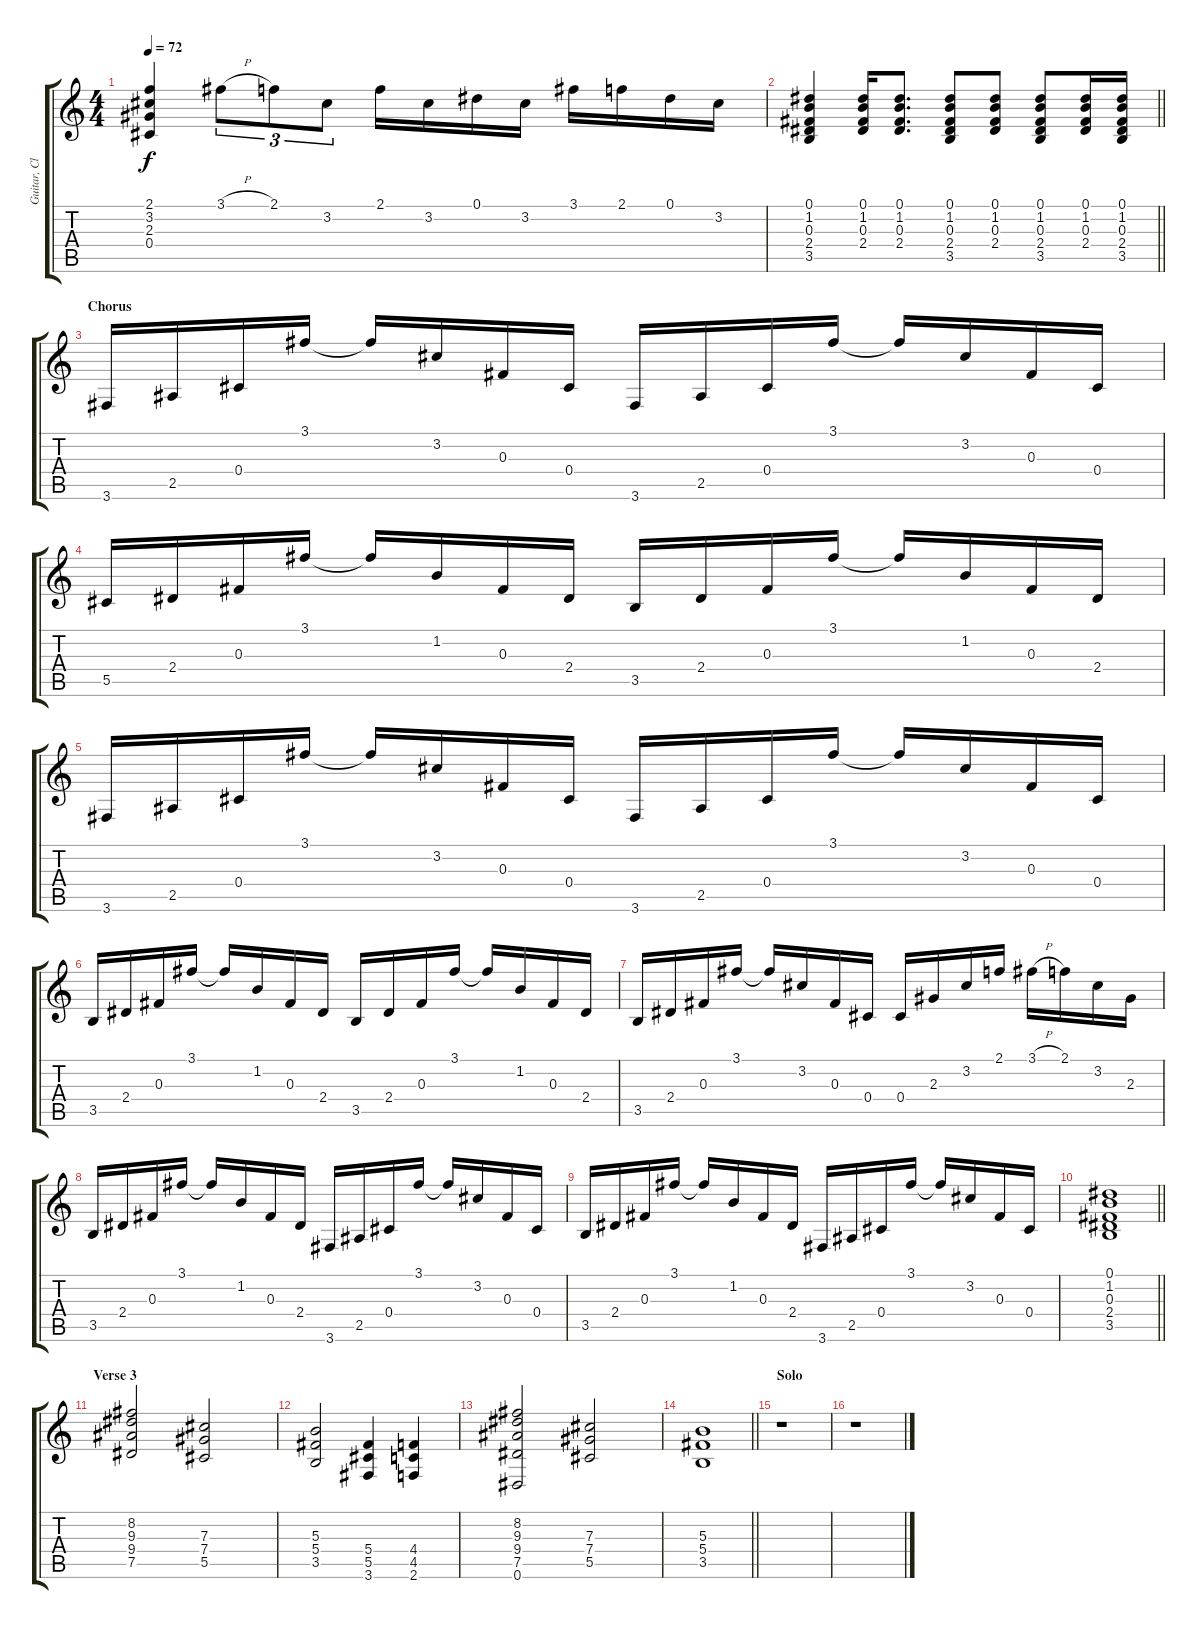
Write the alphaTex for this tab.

\track ("Guitar, Clean" "Guitar, Cl") {instrument electricguitarclean}
\staff {score tabs}
\tuning (Eb4 Bb3 Gb3 Db3 Ab2 Eb2) {hide}
\ts (4 4)
\tempo 72
\clef g2
\ks c
(2.1 3.2 2.3 0.4).4{dy f} 3.1{h}.8{tu (3 2)} 2.1.8{tu (3 2)} 3.2.8{tu (3 2)} 2.1.16 3.2.16 0.1.16 3.2.16 3.1.16 2.1.16 0.1.16 3.2.16 |
\barLineRight lightlight
(0.1 1.2 0.3 2.4 3.5).4 (0.1 1.2 0.3 2.4).16 (0.1 1.2 0.3 2.4).8{d} (0.1 1.2 0.3 2.4 3.5).8 (0.1 1.2 0.3 2.4).8 (0.1 1.2 0.3 2.4 3.5).8 (0.1 1.2 0.3 2.4).16 (0.1 1.2 0.3 2.4 3.5).16 |
\section ("" "Chorus")
3.6.16 2.5.16 0.4.16 3.1.16 3.1{t}.16 3.2.16 0.3.16 0.4.16 3.6.16 2.5.16 0.4.16 3.1.16 3.1{t}.16 3.2.16 0.3.16 0.4.16 |
5.5.16 2.4.16 0.3.16 3.1.16 3.1{t}.16 1.2.16 0.3.16 2.4.16 3.5.16 2.4.16 0.3.16 3.1.16 3.1{t}.16 1.2.16 0.3.16 2.4.16 |
3.6.16 2.5.16 0.4.16 3.1.16 3.1{t}.16 3.2.16 0.3.16 0.4.16 3.6.16 2.5.16 0.4.16 3.1.16 3.1{t}.16 3.2.16 0.3.16 0.4.16 |
3.5.16 2.4.16 0.3.16 3.1.16 3.1{t}.16 1.2.16 0.3.16 2.4.16 3.5.16 2.4.16 0.3.16 3.1.16 3.1{t}.16 1.2.16 0.3.16 2.4.16 |
3.5.16 2.4.16 0.3.16 3.1.16 3.1{t}.16 3.2.16 0.3.16 0.4.16 0.4.16 2.3.16 3.2.16 2.1.16 3.1{h}.16 2.1.16 3.2.16 2.3.16 |
3.5.16 2.4.16 0.3.16 3.1.16 3.1{t}.16 1.2.16 0.3.16 2.4.16 3.6.16 2.5.16 0.4.16 3.1.16 3.1{t}.16 3.2.16 0.3.16 0.4.16 |
3.5.16 2.4.16 0.3.16 3.1.16 3.1{t}.16 1.2.16 0.3.16 2.4.16 3.6.16 2.5.16 0.4.16 3.1.16 3.1{t}.16 3.2.16 0.3.16 0.4.16 |
\barLineRight lightlight
(0.1 1.2 0.3 2.4 3.5).1 |
\section ("" "Verse 3")
(8.2 9.3 9.4 7.5).2 (7.3 7.4 5.5).2 |
(5.3 5.4 3.5).2 (5.4 5.5 3.6).4 (4.4 4.5 2.6).4 |
(8.2 9.3 9.4 7.5 0.6).2 (7.3 7.4 5.5).2 |
\barLineRight lightlight
(5.3 5.4 3.5).1 |
\section ("" "Solo")
r.1 |
r.1
